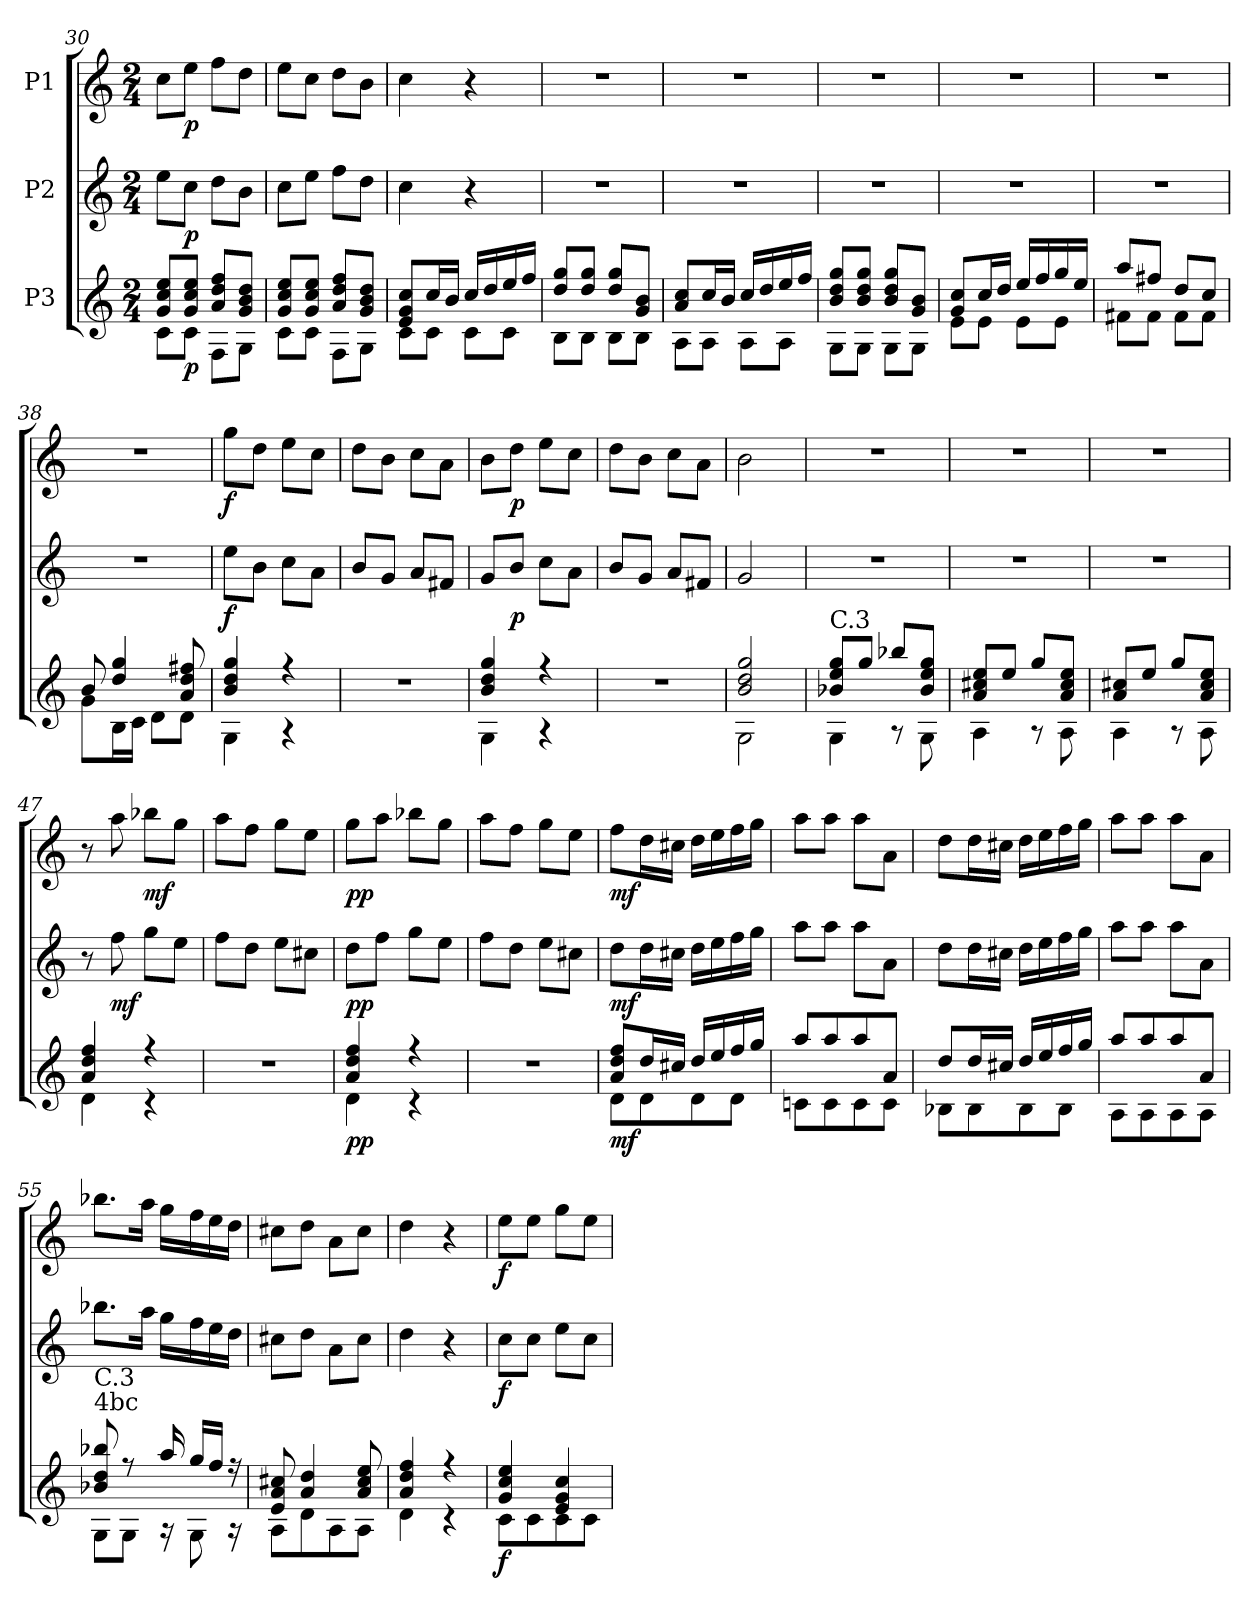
**kern	**dynam	**kern	**dynam	**kern	**dynam
*part3	*part3	*part2	*part2	*part1	*part1
*staff3	*staff3	*staff2	*staff2	*staff1	*staff1
*I"P3	*	*I"P2	*	*I"P1	*
*clefG2	*	*clefG2	*	*clefG2	*
*ITrd7c12	*	*	*	*	*
*k[]	*	*k[]	*	*k[]	*
*C:	*	*C:	*	*C:	*
*M2/4	*	*M2/4	*	*M2/4	*
=30	=30	=30	=30	=30	=30
*^	*	*	*	*	*
8Gi/ 8ci 8eiL	8Ci\L	.	8eei\L	.	8cci\L	.
8Gi/ 8ci 8eiJ	8Ci\J	p	8cci\J	p	8eei\J	p
8Ai/ 8di 8fiL	8FFi\L	.	8ddi\L	.	8ffi\L	.
8Gi/ 8Bi 8diJ	8GGi\J	.	8bi\J	.	8ddi\J	.
=31	=31	=31	=31	=31	=31	=31
8Gi/ 8ci 8eiL	8Ci\L	.	8cci\L	.	8eei\L	.
8Gi/ 8ci 8eiJ	8Ci\J	.	8eei\J	.	8cci\J	.
8Ai/ 8di 8fiL	8FFi\L	.	8ffi\L	.	8ddi\L	.
8Gi/ 8Bi 8diJ	8GGi\J	.	8ddi\J	.	8bi\J	.
=32	=32	=32	=32	=32	=32	=32
8Ei/ 8Gi 8ciL	8Ci\L	.	4cci\	.	4cci\	.
16ci/L	8Ci\J	.	.	.	.	.
16Bi/JJ	.	.	.	.	.	.
16ci/LL	8Ci\L	.	4r	.	4r	.
16di/	.	.	.	.	.	.
16ei/	8Ci\J	.	.	.	.	.
16fi/JJ	.	.	.	.	.	.
!!LO:PB:g=z
=33	=33	=33	=33	=33	=33	=33
!	!	!	!LO:N:vis=1	!	!LO:N:vis=1	!
8di/ 8giL	8BBi\L	.	2r	.	2r	.
8di/ 8giJ	8BBi\J	.	.	.	.	.
8di/ 8giL	8BBi\L	.	.	.	.	.
8Gi/ 8BiJ	8BBi\J	.	.	.	.	.
=34	=34	=34	=34	=34	=34	=34
!	!	!	!LO:N:vis=1	!	!LO:N:vis=1	!
8Ai/ 8ciL	8AAi\L	.	2r	.	2r	.
16ci/L	8AAi\J	.	.	.	.	.
16Bi/JJ	.	.	.	.	.	.
16ci/LL	8AAi\L	.	.	.	.	.
16di/	.	.	.	.	.	.
16ei/	8AAi\J	.	.	.	.	.
16fi/JJ	.	.	.	.	.	.
=35	=35	=35	=35	=35	=35	=35
!	!	!	!LO:N:vis=1	!	!LO:N:vis=1	!
8Bi/ 8di 8giL	8GGi\L	.	2r	.	2r	.
8Bi/ 8di 8giJ	8GGi\J	.	.	.	.	.
8Bi/ 8di 8giL	8GGi\L	.	.	.	.	.
8Gi/ 8BiJ	8GGi\J	.	.	.	.	.
=36	=36	=36	=36	=36	=36	=36
!	!	!	!LO:N:vis=1	!	!LO:N:vis=1	!
8Gi/ 8ciL	8Ei\L	.	2r	.	2r	.
16ci/L	8Ei\J	.	.	.	.	.
16di/JJ	.	.	.	.	.	.
16ei/LL	8Ei\L	.	.	.	.	.
16fi/	.	.	.	.	.	.
16gi/	8Ei\J	.	.	.	.	.
16ei/JJ	.	.	.	.	.	.
=37	=37	=37	=37	=37	=37	=37
!	!	!	!LO:N:vis=1	!	!LO:N:vis=1	!
8ai/L	8F#Xi\L	.	2r	.	2r	.
8f#Xi/J	8F#i\J	.	.	.	.	.
8di/L	8F#i\L	.	.	.	.	.
8ci/J	8F#i\J	.	.	.	.	.
=38	=38	=38	=38	=38	=38	=38
!	!	!	!LO:N:vis=1	!	!LO:N:vis=1	!
8Bi/	8Gi\L	.	2r	.	2r	.
4di/ 4gi	16BBi\L	.	.	.	.	.
.	16Ci\JJ	.	.	.	.	.
.	8Di\L	.	.	.	.	.
8Ai/ 8di 8f#Xi	8Di\J	.	.	.	.	.
=39	=39	=39	=39	=39	=39	=39
4Bi/ 4di 4gi	4GGi\	.	8eei\L	f	8ggi\L	f
.	.	.	8bi\J	.	8ddi\J	.
4r	4r	.	8cci\L	.	8eei\L	.
.	.	.	8ai\J	.	8cci\J	.
*v	*v	*	*	*	*	*
!!LO:LB:g=z
=40	=40	=40	=40	=40	=40
!LO:N:vis=1	!	!	!	!	!
2r	.	8bi/L	.	8ddi\L	.
.	.	8gi/J	.	8bi\J	.
.	.	8ai/L	.	8cci\L	.
.	.	8f#Xi/J	.	8ai\J	.
=41	=41	=41	=41	=41	=41
*^	*	*	*	*	*
4Bi/ 4di 4gi	4GGi\	.	8gi/L	.	8bi\L	.
.	.	.	8bi/J	p	8ddi\J	p
4r	4r	.	8cci\L	.	8eei\L	.
.	.	.	8ai\J	.	8cci\J	.
*v	*v	*	*	*	*	*
=42	=42	=42	=42	=42	=42
!LO:N:vis=1	!	!	!	!	!
2r	.	8bi/L	.	8ddi\L	.
.	.	8gi/J	.	8bi\J	.
.	.	8ai/L	.	8cci\L	.
.	.	8f#Xi/J	.	8ai\J	.
=43	=43	=43	=43	=43	=43
*^	*	*	*	*	*
2Bi/ 2di 2gi	2GGi\	.	2gi/	.	2bi\	.
=44	=44	=44	=44	=44	=44	=44
!LO:TX:a:t=C.3	!	!	!	!	!	!
!	!	!	!LO:N:vis=1	!	!LO:N:vis=1	!
8B-Xi/ 8ei 8giL	4GGi\	.	2r	.	2r	.
8gi/J	.	.	.	.	.	.
8b-Xi/L	8r	.	.	.	.	.
8B-i/ 8ei 8giJ	8GGi\	.	.	.	.	.
=45	=45	=45	=45	=45	=45	=45
!	!	!	!LO:N:vis=1	!	!LO:N:vis=1	!
8Ai/ 8c#Xi 8eiL	4AAi\	.	2r	.	2r	.
8ei/J	.	.	.	.	.	.
8gi/L	8r	.	.	.	.	.
8Ai/ 8c#i 8eiJ	8AAi\	.	.	.	.	.
=46	=46	=46	=46	=46	=46	=46
!	!	!	!LO:N:vis=1	!	!LO:N:vis=1	!
8Ai/ 8c#XiL	4AAi\	.	2r	.	2r	.
8ei/J	.	.	.	.	.	.
8gi/L	8r	.	.	.	.	.
8Ai/ 8c#i 8eiJ	8AAi\	.	.	.	.	.
=47	=47	=47	=47	=47	=47	=47
4Ai/ 4di 4fi	4Di\	.	8r	.	8r	.
.	.	.	8ffi\	mf	8aai\	.
4r	4r	.	8ggi\L	.	8bb-Xi\L	mf
.	.	.	8eei\J	.	8ggi\J	.
*v	*v	*	*	*	*	*
!!LO:LB:g=z
=48	=48	=48	=48	=48	=48
!LO:N:vis=1	!	!	!	!	!
2r	.	8ffi\L	.	8aai\L	.
.	.	8ddi\J	.	8ffi\J	.
.	.	8eei\L	.	8ggi\L	.
.	.	8cc#Xi\J	.	8eei\J	.
=49	=49	=49	=49	=49	=49
*^	*	*	*	*	*
4Ai/ 4di 4fi	4Di\	pp	8ddi\L	pp	8ggi\L	pp
.	.	.	8ffi\J	.	8aai\J	.
4r	4r	.	8ggi\L	.	8bb-Xi\L	.
.	.	.	8eei\J	.	8ggi\J	.
*v	*v	*	*	*	*	*
=50	=50	=50	=50	=50	=50
!LO:N:vis=1	!	!	!	!	!
2r	.	8ffi\L	.	8aai\L	.
.	.	8ddi\J	.	8ffi\J	.
.	.	8eei\L	.	8ggi\L	.
.	.	8cc#Xi\J	.	8eei\J	.
=51	=51	=51	=51	=51	=51
*^	*	*	*	*	*
8Ai/ 8di 8fiL	8Di\L	mf	8ddi\L	mf	8ffi\L	mf
16di/L	8Di\	.	16ddi\L	.	16ddi\L	.
16c#Xi/JJ	.	.	16cc#Xi\JJ	.	16cc#Xi\JJ	.
16di/LL	8Di\	.	16ddi\LL	.	16ddi\LL	.
16ei/	.	.	16eei\	.	16eei\	.
16fi/	8Di\J	.	16ffi\	.	16ffi\	.
16gi/JJ	.	.	16ggi\JJ	.	16ggi\JJ	.
=52	=52	=52	=52	=52	=52	=52
8ai/L	8Cni\L	.	8aai\L	.	8aai\L	.
8ai/	8Ci\	.	8aai\J	.	8aai\J	.
8ai/	8Ci\	.	8aai\L	.	8aai\L	.
8Ai/J	8Ci\J	.	8ai\J	.	8ai\J	.
=53	=53	=53	=53	=53	=53	=53
8di/L	8BB-Xi\L	.	8ddi\L	.	8ddi\L	.
16di/L	8BB-i\	.	16ddi\L	.	16ddi\L	.
16c#Xi/JJ	.	.	16cc#Xi\JJ	.	16cc#Xi\JJ	.
16di/LL	8BB-i\	.	16ddi\LL	.	16ddi\LL	.
16ei/	.	.	16eei\	.	16eei\	.
16fi/	8BB-i\J	.	16ffi\	.	16ffi\	.
16gi/JJ	.	.	16ggi\JJ	.	16ggi\JJ	.
=54	=54	=54	=54	=54	=54	=54
8ai/L	8AAi\L	.	8aai\L	.	8aai\L	.
8ai/	8AAi\	.	8aai\J	.	8aai\J	.
8ai/	8AAi\	.	8aai\L	.	8aai\L	.
8Ai/J	8AAi\J	.	8ai\J	.	8ai\J	.
!!LO:LB:g=z
=55	=55	=55	=55	=55	=55	=55
!LO:TX:a:t=4bc	!	!	!	!	!	!
!LO:TX:a:t=C.3	!	!	!	!	!	!
8B-Xi/ 8di 8b-Xi	8GGi\L	.	8.bb-Xi\L	.	8.bb-Xi\L	.
8r	8GGi\J	.	.	.	.	.
.	.	.	16aai\Jk	.	16aai\Jk	.
16ai/	16r	.	16ggi\LL	.	16ggi\LL	.
16gi/LL	8GGi\	.	16ffi\	.	16ffi\	.
16fi/JJ	.	.	16eei\	.	16eei\	.
16r	16r	.	16ddi\JJ	.	16ddi\JJ	.
=56	=56	=56	=56	=56	=56	=56
8Ei/ 8Ai 8c#Xi	8AAi\L	.	8cc#Xi\L	.	8cc#Xi\L	.
4Ai/ 4di	8Di\	.	8ddi\J	.	8ddi\J	.
.	8AAi\	.	8ai\L	.	8ai\L	.
8Ai/ 8c#i 8ei	8AAi\J	.	8cc#i\J	.	8cc#i\J	.
=57	=57	=57	=57	=57	=57	=57
4Ai/ 4di 4fi	4Di\	.	4ddi\	.	4ddi\	.
4r	4r	.	4r	.	4r	.
=58	=58	=58	=58	=58	=58	=58
4Gi/ 4ci 4ei	8Ci\L	f	8cci\L	f	8eei\L	f
.	8Ci\	.	8cci\J	.	8eei\J	.
4Ei/ 4Gi 4ci	8Ci\	.	8eei\L	.	8ggi\L	.
.	8Ci\J	.	8cci\J	.	8eei\J	.
*v	*v	*	*	*	*	*
=	=	=	=	=	=
*-	*-	*-	*-	*-	*-
